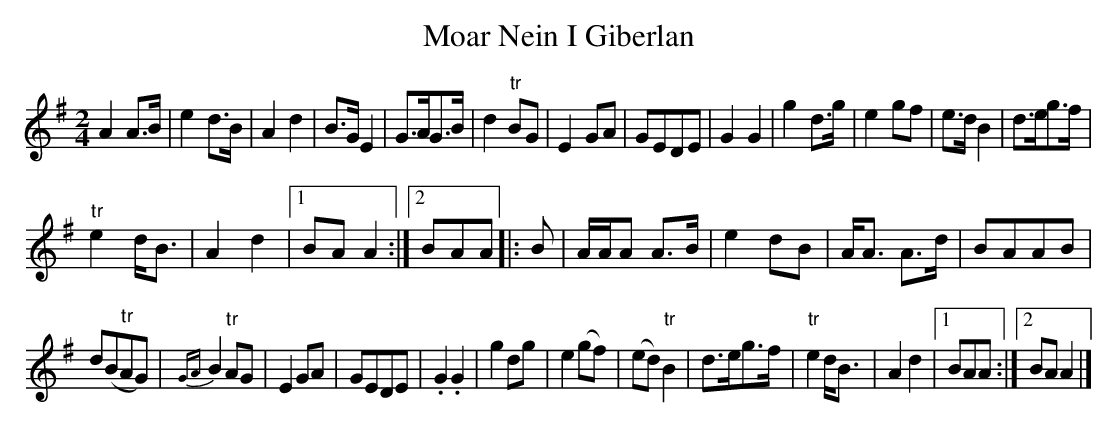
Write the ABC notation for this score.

X:1
T:Moar Nein I Giberlan
M:2/4
L:1/8
K:ADor
A2A>B| e2d>B| A2d2| B>GE2|\
G>AG>B| d2 "tr"BG| E2GA| GEDE| \
G2G2| g2d>g| e2gf| e>dB2| d>eg>f|
"tr"e2 d<B| A2d2 |1BAA2 :|2BAA|: \
B|\
A/A/A A>B| e2dB| A<A A>d| BAAB|
d(B"tr"AG)| {GA}B2 "tr"AG| E2GA| GEDE|\
.G2 .G2| g2dg| e2(gf)| (ed) "tr"B2|\
d>eg>f| "tr"e2 d<B| A2d2 |1 BAA :|2 BAA2|]
